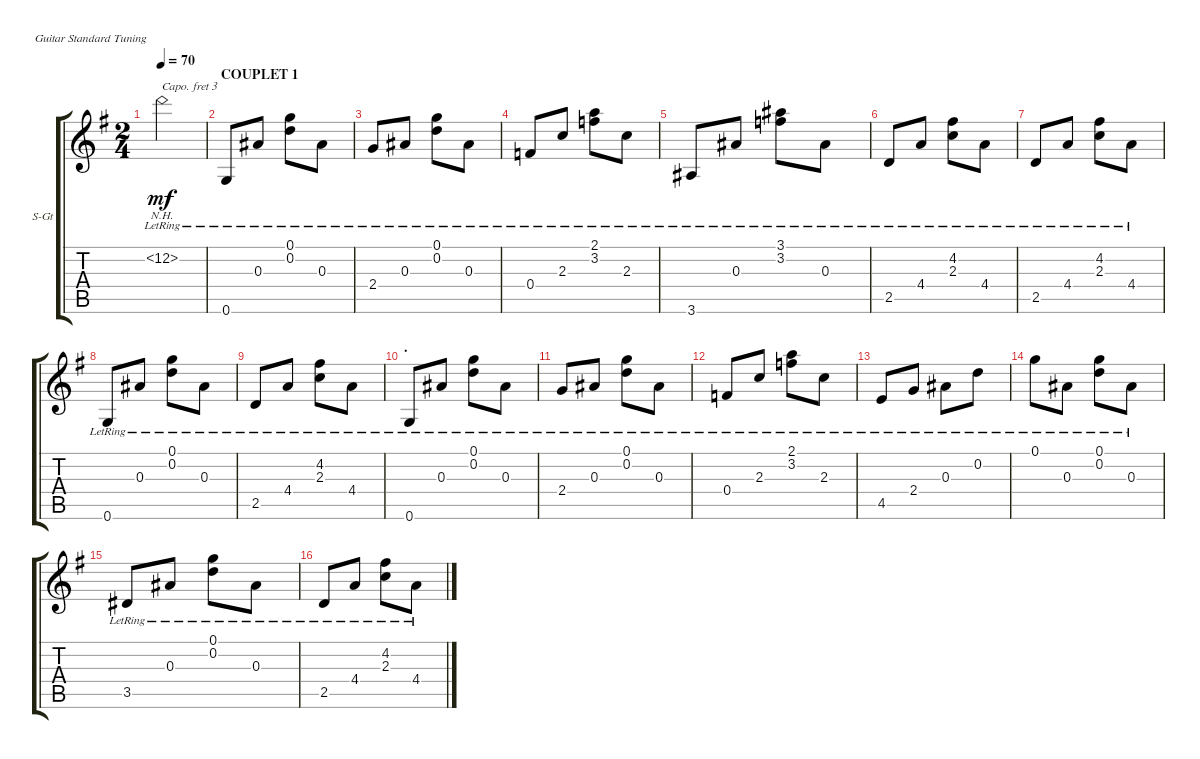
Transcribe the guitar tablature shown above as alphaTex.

\defaultSystemsLayout 4
\bracketExtendMode groupsimilarinstruments
\firstSystemTrackNameOrientation horizontal
\otherSystemsTrackNameOrientation horizontal
\track ("Steel Guitar" "S-Gt") {instrument acousticguitarsteel}
\staff {score tabs}
\capo 3
\tuning (E4 B3 G3 D3 A2 E2)
\ts (2 4)
\tempo 70
\clef g2
\ks eminor
12.2{nh lr}.2{dy mf} |
\section ("" "COUPLET 1")
0.6{lr}.8 0.3{lr}.8 (0.2{lr} 0.1{lr}).8 0.3{lr}.8 |
2.4{lr}.8 0.3{lr}.8 (0.2{lr} 0.1{lr}).8 0.3{lr}.8 |
0.4{lr}.8 2.3{lr}.8 (3.2{lr} 2.1{lr}).8 2.3{lr}.8 |
3.6{lr}.8 0.3{lr}.8 (3.2{lr} 3.1{lr}).8 0.3{lr}.8 |
2.5{lr}.8 4.4{lr}.8 (2.3{lr} 4.2{lr}).8 4.4{lr}.8 |
2.5{lr}.8 4.4{lr}.8 (2.3{lr} 4.2{lr}).8 4.4{lr}.8 |
0.6{lr}.8 0.3{lr}.8 (0.2{lr} 0.1{lr}).8 0.3{lr}.8 |
2.5{lr}.8 4.4{lr}.8 (2.3{lr} 4.2{lr}).8 4.4{lr}.8 |
\section ("" ".")
0.6{lr}.8 0.3{lr}.8 (0.2{lr} 0.1{lr}).8 0.3{lr}.8 |
2.4{lr}.8 0.3{lr}.8 (0.2{lr} 0.1{lr}).8 0.3{lr}.8 |
0.4{lr}.8 2.3{lr}.8 (3.2{lr} 2.1{lr}).8 2.3{lr}.8 |
4.5{lr}.8 2.4{lr}.8 0.3{lr}.8 0.2{lr}.8 |
0.1{lr}.8 0.3{lr}.8 (0.2{lr} 0.1{lr}).8 0.3{lr}.8 |
3.5{lr}.8 0.3{lr}.8 (0.2{lr} 0.1{lr}).8 0.3{lr}.8 |
2.5{lr}.8 4.4{lr}.8 (2.3{lr} 4.2{lr}).8 4.4{lr}.8
